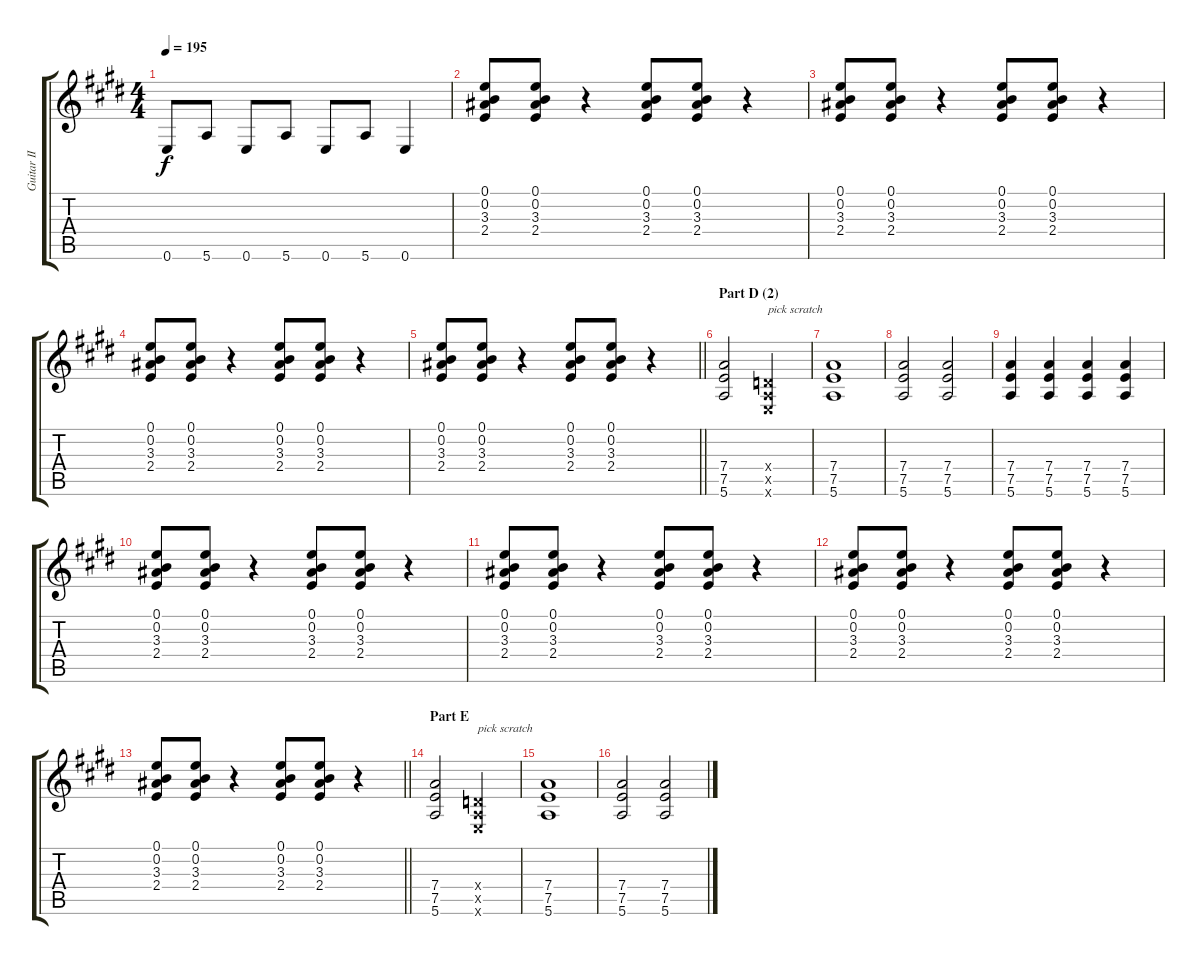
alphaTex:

\track ("Guitar II" "Guitar II") {instrument distortionguitar}
\staff {score tabs}
\tuning (E4 B3 G3 D3 A2 E2) {hide}
\ts (4 4)
\tempo 195
\clef g2
\ks e
0.6.8{dy f} 5.6.8 0.6.8 5.6.8 0.6.8 5.6.8 0.6.4 |
(0.1 0.2 3.3 2.4).8 (0.1 0.2 3.3 2.4).8 r.4 (0.1 0.2 3.3 2.4).8 (0.1 0.2 3.3 2.4).8 r.4 |
(0.1 0.2 3.3 2.4).8 (0.1 0.2 3.3 2.4).8 r.4 (0.1 0.2 3.3 2.4).8 (0.1 0.2 3.3 2.4).8 r.4 |
(0.1 0.2 3.3 2.4).8 (0.1 0.2 3.3 2.4).8 r.4 (0.1 0.2 3.3 2.4).8 (0.1 0.2 3.3 2.4).8 r.4 |
\barLineRight lightlight
(0.1 0.2 3.3 2.4).8 (0.1 0.2 3.3 2.4).8 r.4 (0.1 0.2 3.3 2.4).8 (0.1 0.2 3.3 2.4).8 r.4 |
\section ("" "Part D (2)")
(7.4 7.5 5.6).2 (0.4{x} 0.5{x} 0.6{x}).2{txt "pick scratch"} |
(7.4 7.5 5.6).1 |
(7.4 7.5 5.6).2 (7.4 7.5 5.6).2 |
(7.4 7.5 5.6).4 (7.4 7.5 5.6).4 (7.4 7.5 5.6).4 (7.4 7.5 5.6).4 |
(0.1 0.2 3.3 2.4).8 (0.1 0.2 3.3 2.4).8 r.4 (0.1 0.2 3.3 2.4).8 (0.1 0.2 3.3 2.4).8 r.4 |
(0.1 0.2 3.3 2.4).8 (0.1 0.2 3.3 2.4).8 r.4 (0.1 0.2 3.3 2.4).8 (0.1 0.2 3.3 2.4).8 r.4 |
(0.1 0.2 3.3 2.4).8 (0.1 0.2 3.3 2.4).8 r.4 (0.1 0.2 3.3 2.4).8 (0.1 0.2 3.3 2.4).8 r.4 |
\barLineRight lightlight
(0.1 0.2 3.3 2.4).8 (0.1 0.2 3.3 2.4).8 r.4 (0.1 0.2 3.3 2.4).8 (0.1 0.2 3.3 2.4).8 r.4 |
\section ("" "Part E")
(7.4 7.5 5.6).2 (0.4{x} 0.5{x} 0.6{x}).2{txt "pick scratch"} |
(7.4 7.5 5.6).1 |
(7.4 7.5 5.6).2 (7.4 7.5 5.6).2
